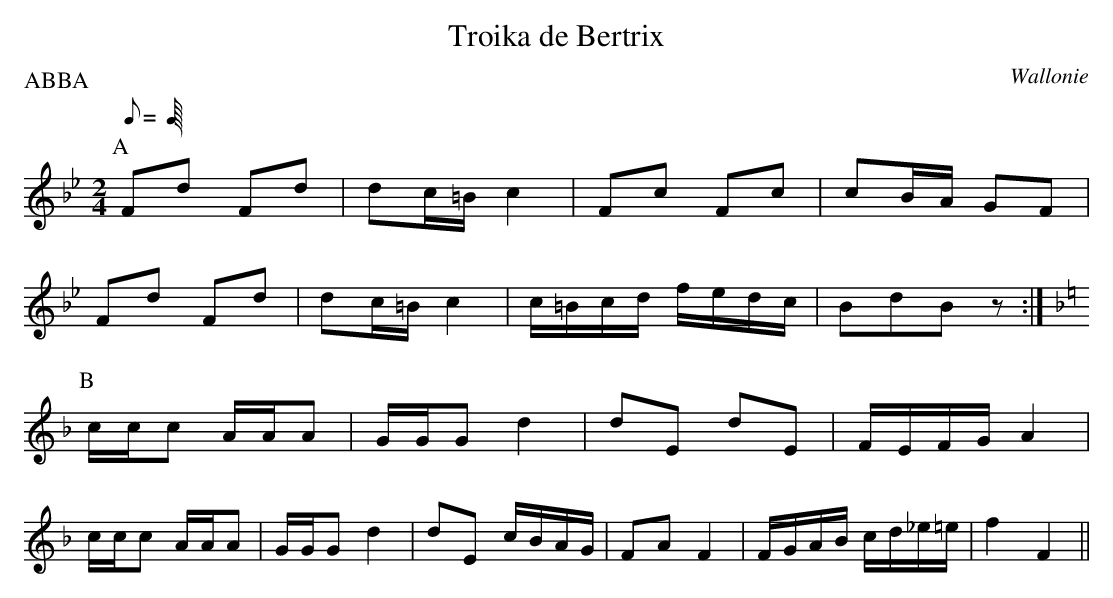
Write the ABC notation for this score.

X:1
T:Troika de Bertrix
O:Wallonie
M:2/4
L:1/8
Q:C8=30
P:ABBA
K:Bb
P:A
Fd Fd | dc/=B/ c2 | Fc Fc | cB/A/ GF |
Fd Fd | dc/=B/ c2 | c/=B/c/d/ f/e/d/c/ | BdB z :|
K:F
P:B
c/c/c A/A/A | G/G/G d2 | dE dE | F/E/F/G/ A2 |
c/c/c A/A/A | G/G/G d2 | dE c/B/A/G/ | FA F2 | F/G/A/B/ c/d/_e/=e/ | f2 F2 ||
